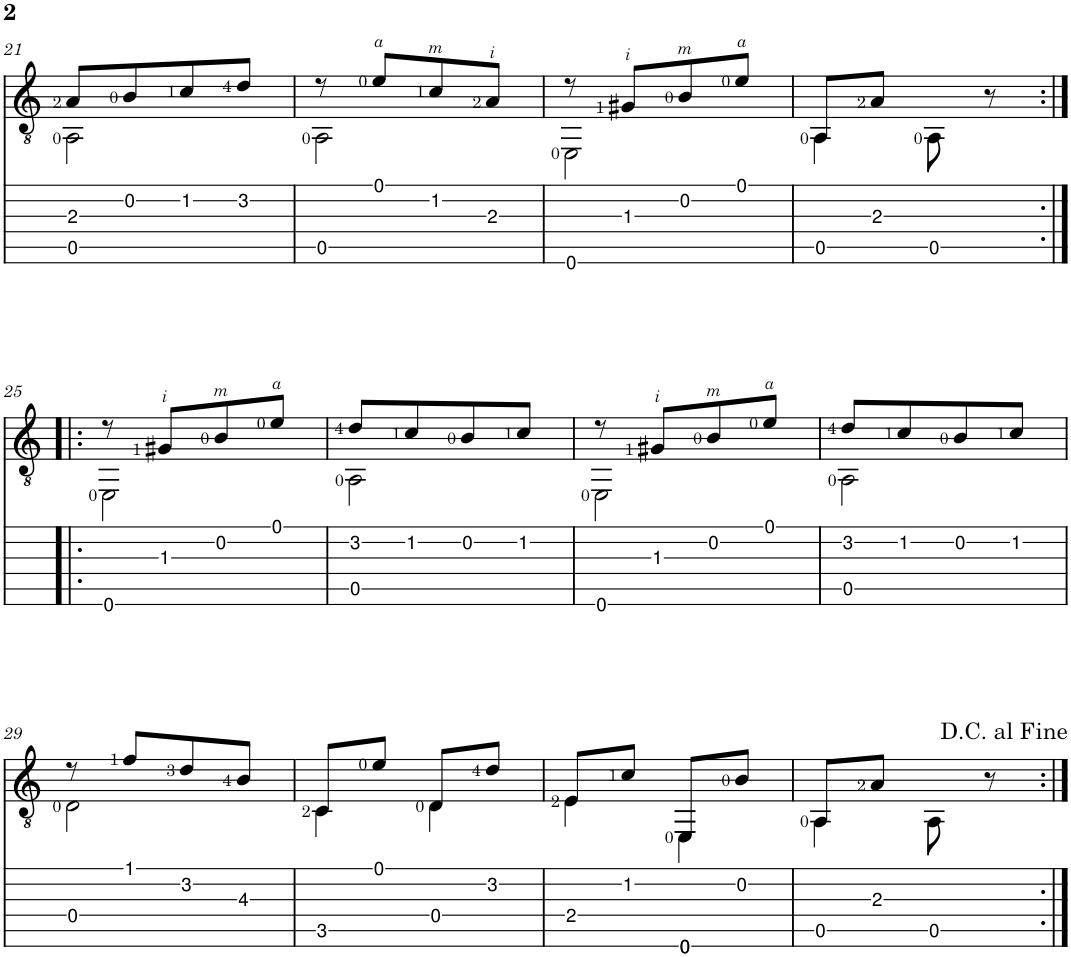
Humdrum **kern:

**kern	**kern
*part1	*part1
*staff2	*staff1
*I"Classical Guitar	*
!!LO:PB:g=z
*	*clefGv2
*	*k[]
*	*a:
*M2/4	*M2/4
=21	=21
*^	*^
8AL	2AA	8A/L	2AA\
8BJ	.	8B/	.
8cL	.	8c/	.
8dJ	.	8d/J	.
=22	=22	=22	=22
8r	2AA	8r	2AA\
8e	.	8e/L	.
8cL	.	8c/	.
8AJ	.	8A/J	.
=23	=23	=23	=23
8r	2EE	8r	2EE\
8G#X	.	8G#X/L	.
8BL	.	8B/	.
8eJ	.	8e/J	.
=24	=24	=24	=24
8AAL	4AA	8AA/L	4AA\
8AJ	.	8A/J	.
8AA	8AA	8AA\	8AA\
8r	8ryy	8r	8ryy
!!LO:LB:g=z	!!
=25:|!|:	=25:|!|:	=25:|!|:	=25:|!|:
8r	2EE	8r	2EE\
8G#X	.	8G#X/L	.
8BL	.	8B/	.
8eJ	.	8e/J	.
=26	=26	=26	=26
8dL	2AA	8d/L	2AA\
8cJ	.	8c/	.
8BL	.	8B/	.
8cJ	.	8c/J	.
=27	=27	=27	=27
8r	2EE	8r	2EE\
8G#X	.	8G#X/L	.
8BL	.	8B/	.
8eJ	.	8e/J	.
=28	=28	=28	=28
8dL	2AA	8d/L	2AA\
8cJ	.	8c/	.
8BL	.	8B/	.
8cJ	.	8c/J	.
!!LO:LB:g=z	!!
=29	=29	=29	=29
8r	2D	8r	2D\
8f	.	8f/L	.
8dL	.	8d/	.
8BJ	.	8B/J	.
=30	=30	=30	=30
8CL	4C	8C/L	4C\
8eJ	.	8e/J	.
8DL	4D	8D/L	4D\
8dJ	.	8d/J	.
=31	=31	=31	=31
8EL	4E	8E/L	4E\
8cJ	.	8c/J	.
8EEL	4EE	8EE/L	4EE\
8BJ	.	8B/J	.
=32	=32	=32	=32
8AAL	4AA	8AA/L	4AA\
8AJ	.	8A/J	.
8AA	8AA	8AA\	8AA\
8r	8ryy	8r	8ryy
*v	*v	*	*
*	*v	*v
=:|!	=:|!
*-	*-
